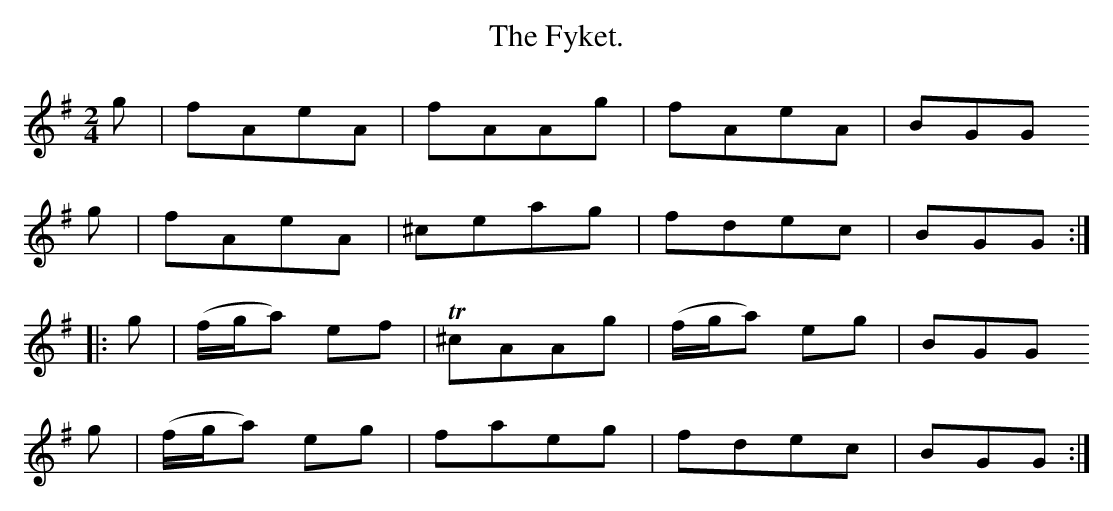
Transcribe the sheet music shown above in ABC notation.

X:1
T:The Fyket.
M:2/4
L:1/8
K:G
g| fAeA     |  fAAg| fAeA     |BGG
g| fAeA     | ^ceag| fdec     |BGG::
g|(f/g/a) ef|T^cAAg|(f/g/a) eg|BGG
g|(f/g/a) eg|  faeg| fdec     |BGG:|
